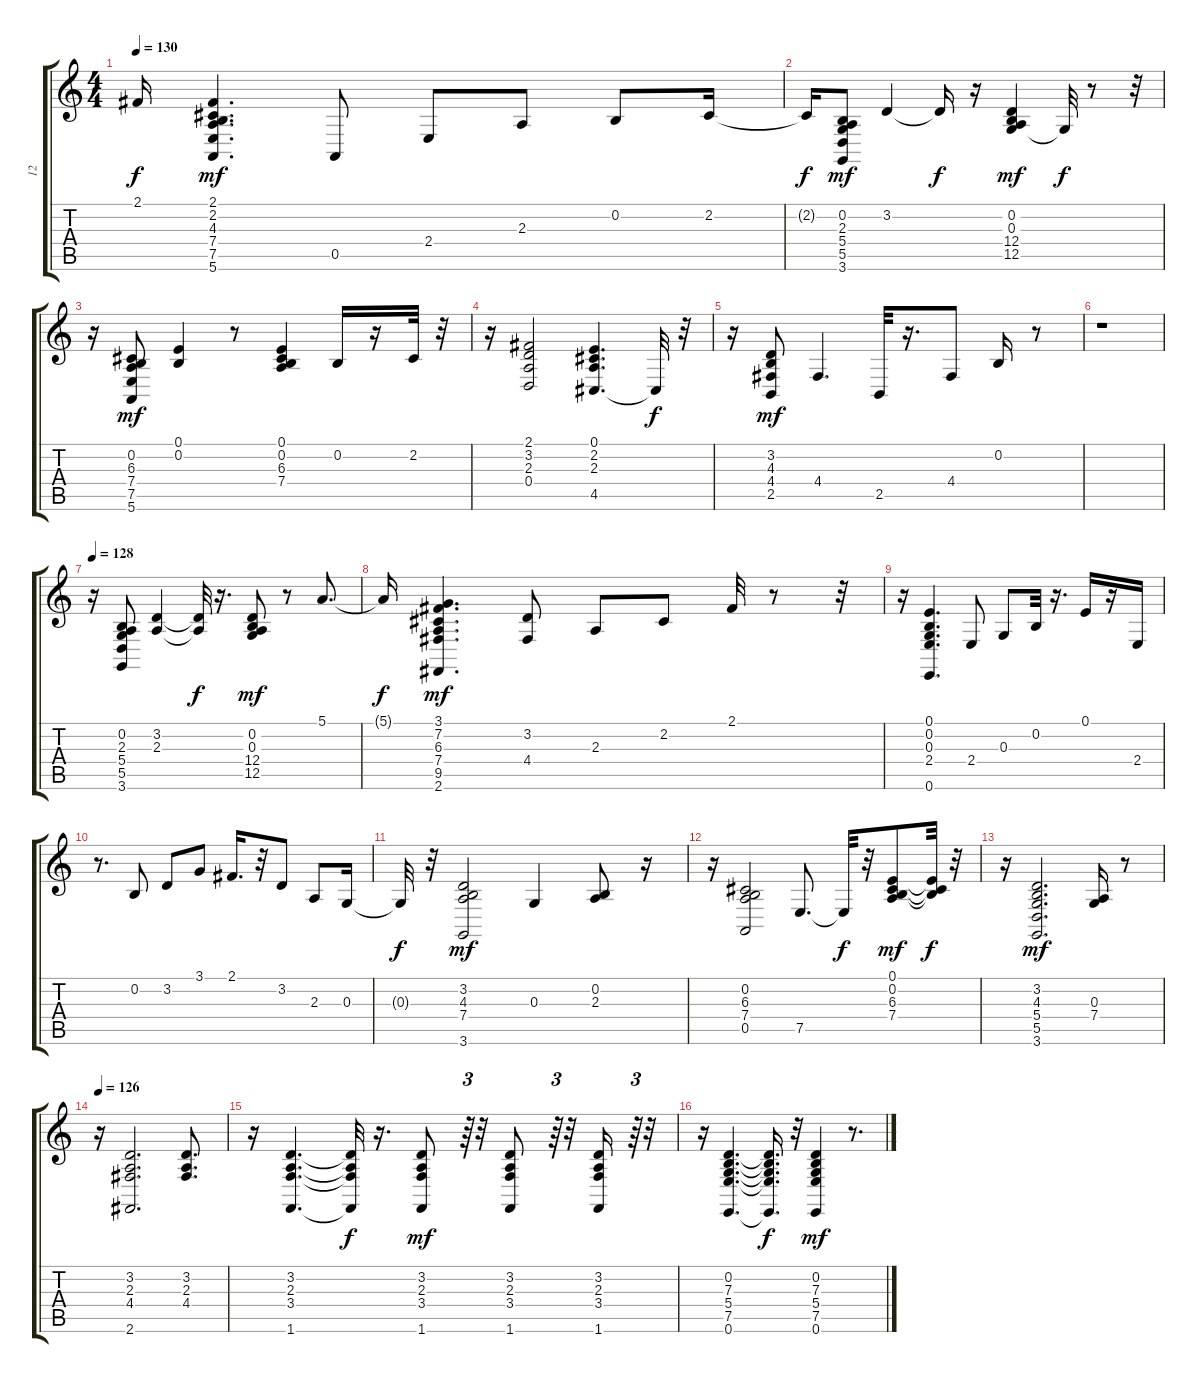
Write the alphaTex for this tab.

\track ("12" "12") {instrument vibraphone}
\staff {score tabs}
\tuning (E4 B3 G3 D3 A2 E2) {hide}
\ts (4 4)
\tempo 130
\clef g2
\ks c
2.1{t}.16{dy f} (2.1 2.2 4.3 7.4 7.5 5.6).4{d dy mf} 0.5.8 2.4.8 2.3.8 0.2.8 2.2.16 |
2.2{t}.16{dy f} (0.2 2.3 5.4 5.5 3.6).8{dy mf} 3.2.4 3.2{t}.16{dy f} r.16 (0.2 0.3 12.4 12.5).4{dy mf} 0.3{t}.32{dy f} r.8 r.32 |
r.16 (0.2 6.3 7.4 7.5 5.6).8{dy mf} (0.1 0.2).4 r.8 (0.1 0.2 6.3 7.4).4 0.2.16 r.16 2.2.32 r.32 |
r.16 (2.1 3.2 2.3 0.4).2 (0.1 2.2 2.3 4.5).4{d} 4.5{t}.32{dy f} r.32 |
r.16 (3.2 4.3 4.4 2.5).8{dy mf} 4.4.4{d} 2.5.32 r.16{d} 4.4.8 0.2.16 r.8 |
r.1 |
\tempo 128
r.16 (0.2 2.3 5.4 5.5 3.6).8 (3.2 2.3).4 (3.2{t} 2.3{t}).32{dy f} r.16{d} (0.2 0.3 12.4 12.5).8{dy mf} r.8 5.1.8{d} |
5.1{t}.16{dy f} (3.1 7.2 6.3 7.4 9.5 2.6).4{d dy mf} (3.2 4.4).8 2.3.8 2.2.8 2.1.32 r.8 r.32 |
r.16 (0.1 0.2 0.3 2.4 0.6).4{d} 2.4.8 0.3.8 0.2.32 r.16{d} 0.1.16 r.16 2.4.16 |
r.8{d} 0.2.8 3.2.8 3.1.8 2.1.16{d} r.32 3.2.8 2.3.8 0.3.16 |
0.3{t}.32{dy f} r.32 (3.2 4.3 7.4 3.6).2{dy mf} 0.3.4 (0.2 2.3).8 r.16 |
r.16 (0.2 6.3 7.4 0.5).2 7.5.8{d} 7.5{t}.32{dy f} r.32 (0.1 0.2 6.3 7.4).8{dy mf} (0.1{t} 0.2{t} 6.3{t}).32{dy f} r.32 |
r.16 (3.2 4.3 5.4 5.5 3.6).2{d dy mf} (0.3 7.4).16 r.8 |
\tempo 126
r.16 (3.2 2.3 4.4 2.6).2{d} (3.2 2.3 4.4).8{d} |
r.16 (3.2 2.3 3.4 1.6).4{d} (3.2{t} 2.3{t} 3.4{t} 1.6{t}).32{dy f} r.16{d} (3.2 2.3 3.4 1.6).8{dy mf} r.64{tu (3 2)} r.32 (3.2 2.3 3.4 1.6).8 r.64{tu (3 2)} r.32 (3.2 2.3 3.4 1.6).16 r.64{tu (3 2)} r.32 |
r.16 (0.2 7.3 5.4 7.5 0.6).4{d} (0.2{t} 7.3{t} 5.4{t} 7.5{t} 0.6{t}).16{d dy f} r.32 (0.2 7.3 5.4 7.5 0.6).4{dy mf} r.8{d}
